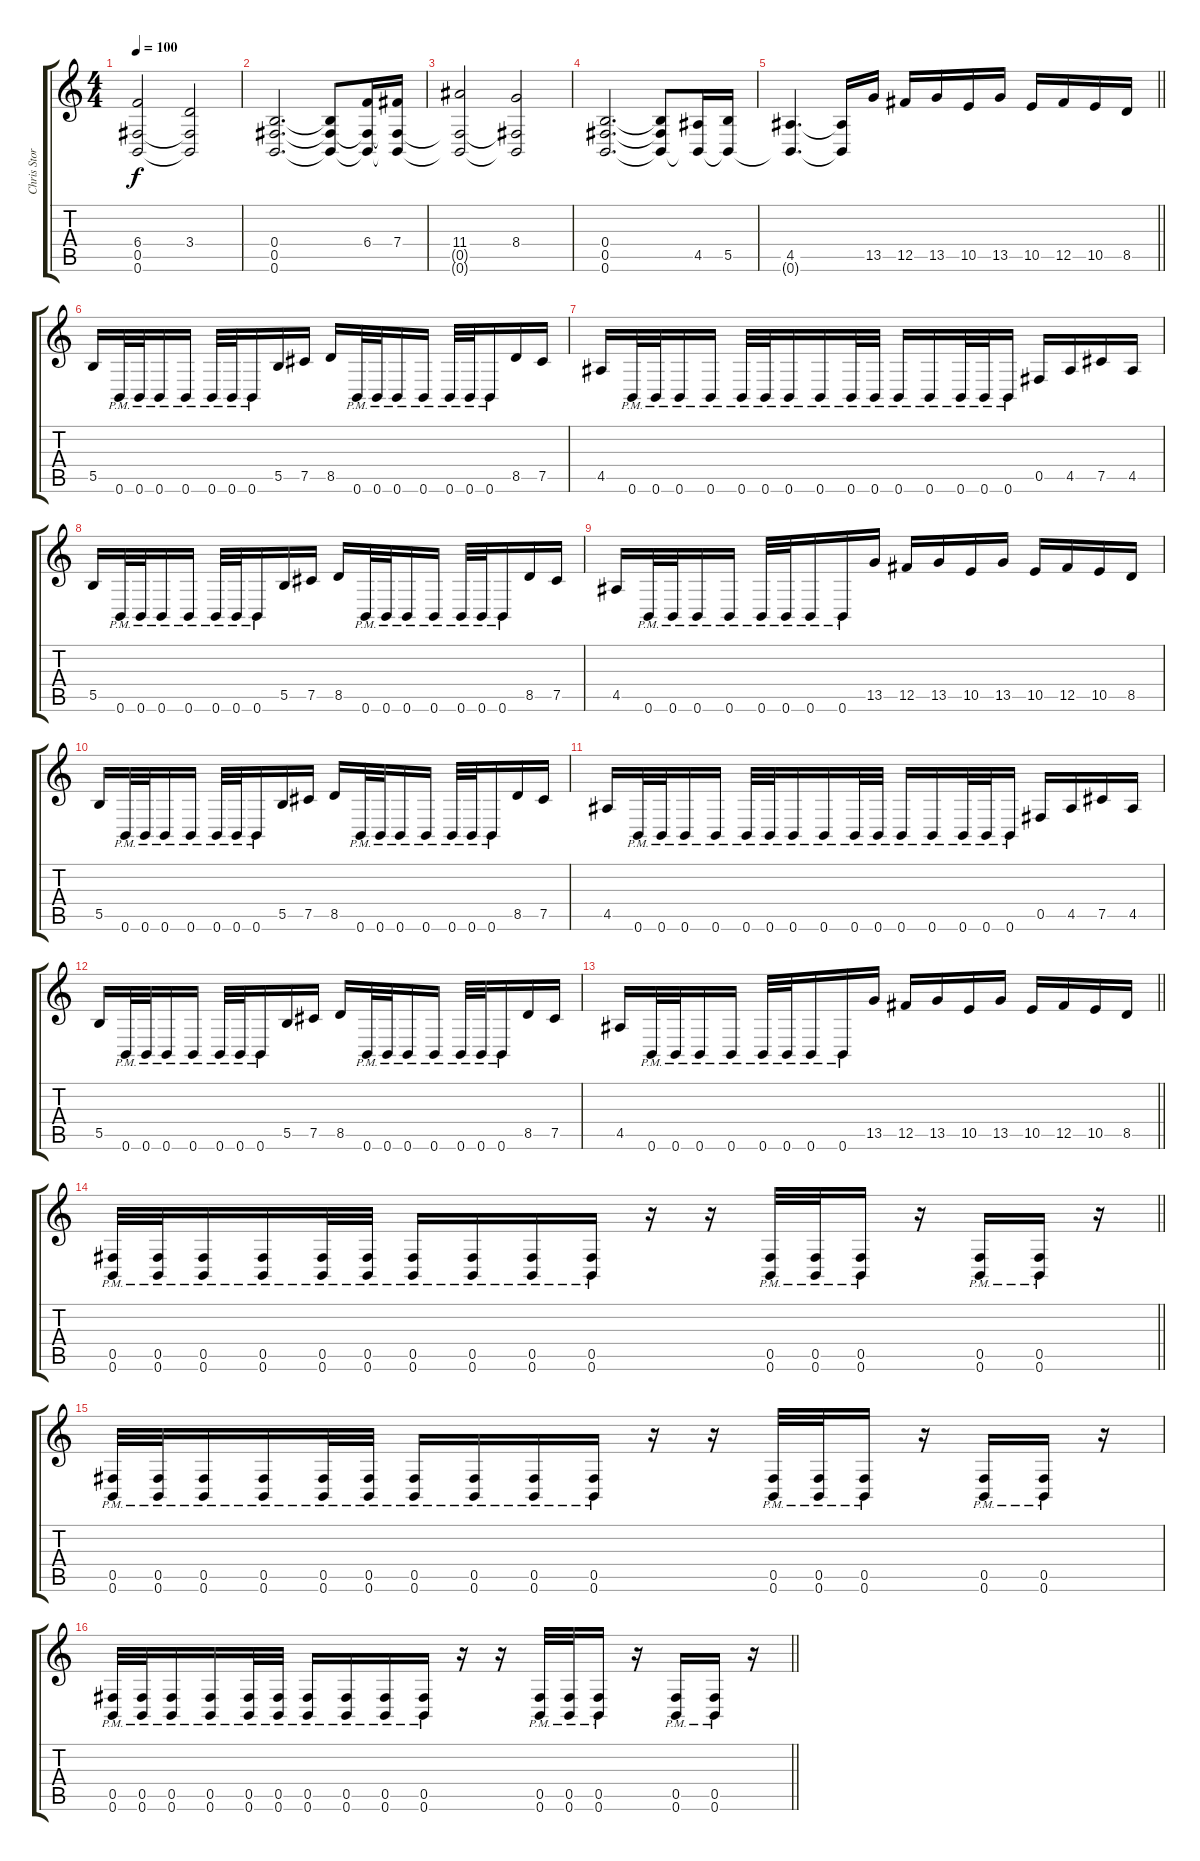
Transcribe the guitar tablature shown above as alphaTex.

\track ("Chris Storey" "Chris Stor") {instrument distortionguitar}
\staff {score tabs}
\tuning (Db4 Ab3 E3 B2 Gb2 B1) {hide}
\ts (4 4)
\tempo 100
\clef g2
\ks c
(6.4 0.5{t} 0.6{t}).2{dy f} (3.4 0.5{t} 0.6{t}).2 |
(0.4 0.5 0.6).2{d} (0.4{t} 0.5{t} 0.6{t}).8 (6.4 0.5{t} 0.6{t}).16 (7.4 0.5{t} 0.6{t}).16 |
(11.4 0.5{t} 0.6{t}).2 (8.4 0.5{t} 0.6{t}).2 |
(0.4 0.5 0.6).2{d} (0.4{t} 0.5{t} 0.6{t}).8 (4.5 0.6{t}).16 (5.5 0.6{t}).16 |
\barLineRight lightlight
(4.5 0.6{t}).4{d} (4.5{t} 0.6{t}).16 13.5.16 12.5.16 13.5.16 10.5.16 13.5.16 10.5.16 12.5.16 10.5.16 8.5.16 |
\section ("" "")
5.5.16 0.6{pm}.32 0.6{pm}.32 0.6{pm}.16 0.6{pm}.16 0.6{pm}.32 0.6{pm}.32 0.6{pm}.16 5.5.16 7.5.16 8.5.16 0.6{pm}.32 0.6{pm}.32 0.6{pm}.16 0.6{pm}.16 0.6{pm}.32 0.6{pm}.32 0.6{pm}.16 8.5.16 7.5.16 |
4.5.16 0.6{pm}.32 0.6{pm}.32 0.6{pm}.16 0.6{pm}.16 0.6{pm}.32 0.6{pm}.32 0.6{pm}.16 0.6{pm}.16 0.6{pm}.32 0.6{pm}.32 0.6{pm}.16 0.6{pm}.16 0.6{pm}.32 0.6{pm}.32 0.6{pm}.16 0.5.16 4.5.16 7.5.16 4.5.16 |
5.5.16 0.6{pm}.32 0.6{pm}.32 0.6{pm}.16 0.6{pm}.16 0.6{pm}.32 0.6{pm}.32 0.6{pm}.16 5.5.16 7.5.16 8.5.16 0.6{pm}.32 0.6{pm}.32 0.6{pm}.16 0.6{pm}.16 0.6{pm}.32 0.6{pm}.32 0.6{pm}.16 8.5.16 7.5.16 |
4.5.16 0.6{pm}.32 0.6{pm}.32 0.6{pm}.16 0.6{pm}.16 0.6{pm}.32 0.6{pm}.32 0.6{pm}.16 0.6{pm}.16 13.5.16 12.5.16 13.5.16 10.5.16 13.5.16 10.5.16 12.5.16 10.5.16 8.5.16 |
5.5.16 0.6{pm}.32 0.6{pm}.32 0.6{pm}.16 0.6{pm}.16 0.6{pm}.32 0.6{pm}.32 0.6{pm}.16 5.5.16 7.5.16 8.5.16 0.6{pm}.32 0.6{pm}.32 0.6{pm}.16 0.6{pm}.16 0.6{pm}.32 0.6{pm}.32 0.6{pm}.16 8.5.16 7.5.16 |
4.5.16 0.6{pm}.32 0.6{pm}.32 0.6{pm}.16 0.6{pm}.16 0.6{pm}.32 0.6{pm}.32 0.6{pm}.16 0.6{pm}.16 0.6{pm}.32 0.6{pm}.32 0.6{pm}.16 0.6{pm}.16 0.6{pm}.32 0.6{pm}.32 0.6{pm}.16 0.5.16 4.5.16 7.5.16 4.5.16 |
5.5.16 0.6{pm}.32 0.6{pm}.32 0.6{pm}.16 0.6{pm}.16 0.6{pm}.32 0.6{pm}.32 0.6{pm}.16 5.5.16 7.5.16 8.5.16 0.6{pm}.32 0.6{pm}.32 0.6{pm}.16 0.6{pm}.16 0.6{pm}.32 0.6{pm}.32 0.6{pm}.16 8.5.16 7.5.16 |
\barLineRight lightlight
4.5.16 0.6{pm}.32 0.6{pm}.32 0.6{pm}.16 0.6{pm}.16 0.6{pm}.32 0.6{pm}.32 0.6{pm}.16 0.6{pm}.16 13.5.16 12.5.16 13.5.16 10.5.16 13.5.16 10.5.16 12.5.16 10.5.16 8.5.16 |
\section ("" "")
\barLineRight lightlight
(0.5{pm} 0.6{pm}).32 (0.5{pm} 0.6{pm}).32 (0.5{pm} 0.6{pm}).16 (0.5{pm} 0.6{pm}).16 (0.5{pm} 0.6{pm}).32 (0.5{pm} 0.6{pm}).32 (0.5{pm} 0.6{pm}).16 (0.5{pm} 0.6{pm}).16 (0.5{pm} 0.6{pm}).16 (0.5{pm} 0.6{pm}).16 r.16 r.16 (0.5{pm} 0.6{pm}).32 (0.5{pm} 0.6{pm}).32 (0.5{pm} 0.6{pm}).16 r.16 (0.5{pm} 0.6{pm}).16 (0.5{pm} 0.6{pm}).16 r.16 |
\section ("" "")
(0.5{pm} 0.6{pm}).32 (0.5{pm} 0.6{pm}).32 (0.5{pm} 0.6{pm}).16 (0.5{pm} 0.6{pm}).16 (0.5{pm} 0.6{pm}).32 (0.5{pm} 0.6{pm}).32 (0.5{pm} 0.6{pm}).16 (0.5{pm} 0.6{pm}).16 (0.5{pm} 0.6{pm}).16 (0.5{pm} 0.6{pm}).16 r.16 r.16 (0.5{pm} 0.6{pm}).32 (0.5{pm} 0.6{pm}).32 (0.5{pm} 0.6{pm}).16 r.16 (0.5{pm} 0.6{pm}).16 (0.5{pm} 0.6{pm}).16 r.16 |
\barLineRight lightlight
(0.5{pm} 0.6{pm}).32 (0.5{pm} 0.6{pm}).32 (0.5{pm} 0.6{pm}).16 (0.5{pm} 0.6{pm}).16 (0.5{pm} 0.6{pm}).32 (0.5{pm} 0.6{pm}).32 (0.5{pm} 0.6{pm}).16 (0.5{pm} 0.6{pm}).16 (0.5{pm} 0.6{pm}).16 (0.5{pm} 0.6{pm}).16 r.16 r.16 (0.5{pm} 0.6{pm}).32 (0.5{pm} 0.6{pm}).32 (0.5{pm} 0.6{pm}).16 r.16 (0.5{pm} 0.6{pm}).16 (0.5{pm} 0.6{pm}).16 r.16
